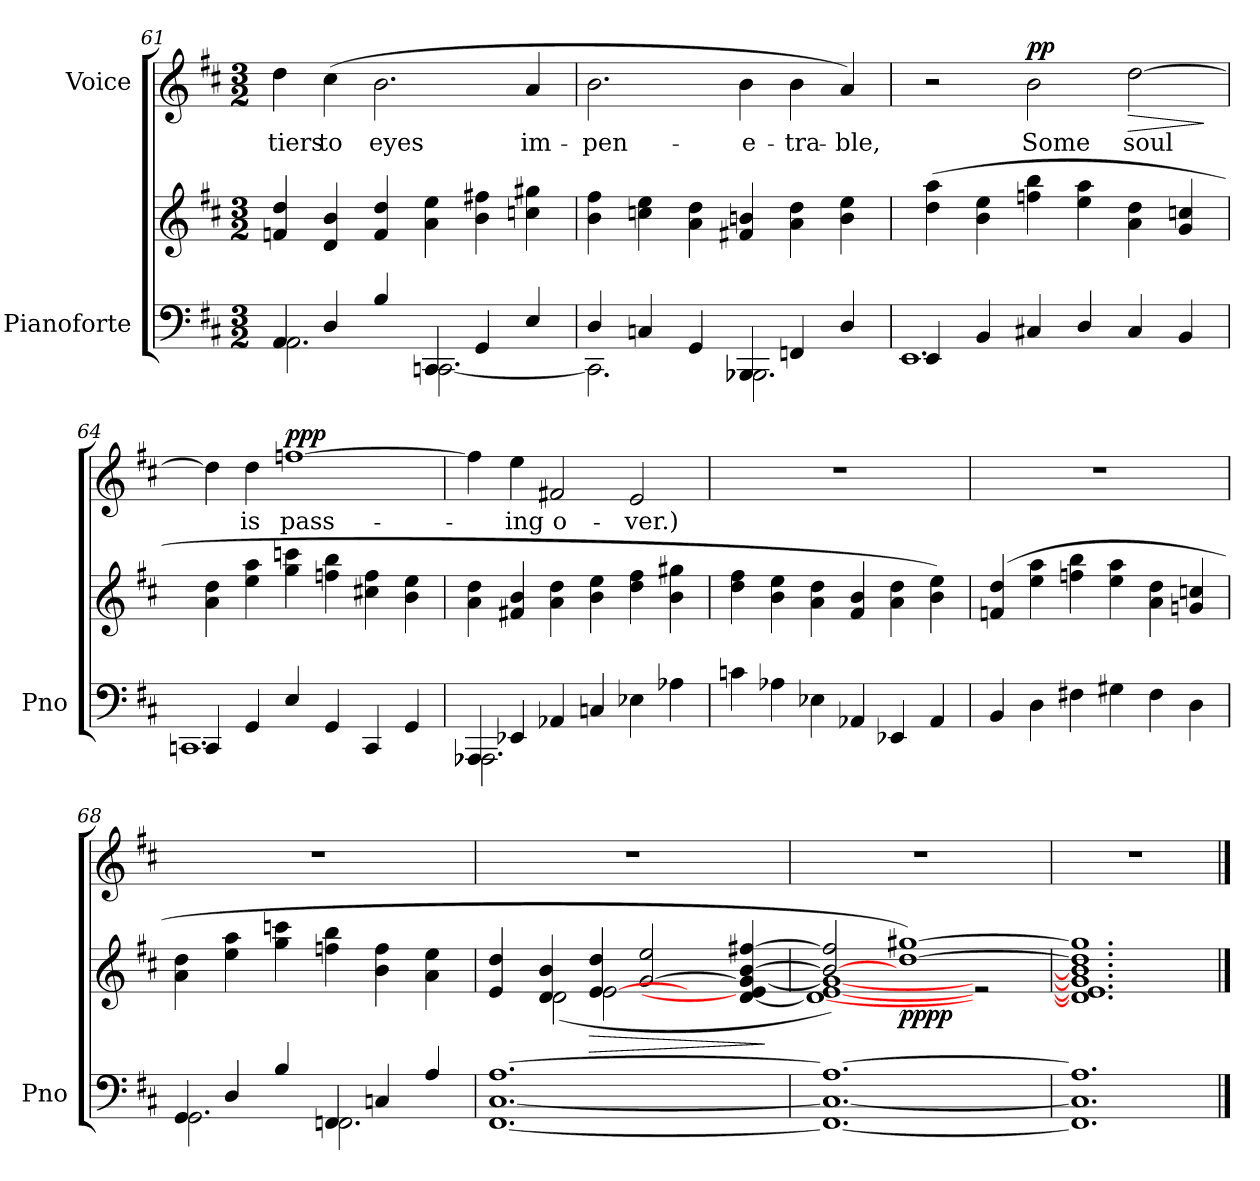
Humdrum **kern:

**kern	**kern	**dynam	**kern	**text	**dynam
*part2	*part2	*part2	*part1	*part1	*part1
*staff3	*staff2	*staff2/3	*staff1	*staff1	*staff1
*I"Pianoforte	*	*	*I"Voice	*	*
*I'Pno	*	*	*	*	*
*clefF4	*clefG2	*	*clefG2	*	*
*k[f#c#]	*k[f#c#]	*	*k[f#c#]	*	*
*M3/2	*M3/2	*	*M3/2	*	*
=61	=61	=61	=61	=61	=61
*^	*	*	*	*	*
!	!	!	!	!	!LO:LY:b	!
4AA/	2.AA\	4fn/ 4dd/	.	4dd\	-tiers	.
!	!	!	!	!	!LO:LY:b	!
4D/	.	4d/ 4b/	.	(>4cc#\	to	.
!	!	!	!	!	!LO:LY:b	!
4B/	.	4f/ 4dd/	.	2.b\	eyes	.
4CCn/	[2.CC\	4a\ 4ee\	.	.	.	.
4GG/	.	4b\ 4ff#X\	.	.	.	.
!	!	!	!	!	!LO:LY:b	!
4E/	.	4ccn\ 4gg#X\	.	4a/	im-	.
=62	=62	=62	=62	=62	=62	=62
!	!	!	!	!	!LO:LY:b	!
4D/	2.CC\]	4b\ 4ff#\	.	2.b\	-pen-	.
4Cn/	.	4ccn\ 4ee\	.	.	.	.
4GG/	.	4a\ 4dd\	.	.	.	.
!	!	!	!	!	!LO:LY:b	!
4BBB-X/	2.BBB-\	4f#X/ 4bn/	.	4b\	-e-	.
!	!	!	!	!	!LO:LY:b	!
4FFn/	.	4a\ 4dd\	.	4b\	-tra-	.
!	!	!	!	!	!LO:LY:b	!
4D/	.	4b\ 4ee\	.	4a/)	-ble,	.
!!LO:LB:g=z
=63	=63	=63	=63	=63	=63	=63
4EE/	1.EE	(>4dd\ 4aa\	.	2r	.	.
4BB/	.	4b\ 4ee\	.	.	.	.
!	!	!	!	!	!LO:LY:b	!LO:DY:a
4C#X/	.	4ffn\ 4bb\	.	2b\	Some	pp
4D/	.	4ee\ 4aa\	.	.	.	.
!	!	!	!	!	!LO:LY:b	!LO:HP:b
4C#/	.	4a\ 4dd\	.	[2dd\	soul	>
4BB/	.	4g/ 4ccn/	.	.	.	.
*v	*v	*	*	*	*	*
.	.	.	.	.	]
=64	=64	=64	=64	=64	=64
*^	*	*	*	*	*
4CCn/	1.CC	4a\ 4dd\	.	4dd\]	.	.
!	!	!	!	!	!LO:LY:b	!
4GG/	.	4ee\ 4aa\	.	4dd\	is	.
!	!	!	!	!	!LO:LY:b	!LO:DY:a
4E/	.	4gg\ 4cccn\	.	[1ffn	pass-	ppp
4GG/	.	4ffn\ 4bb\	.	.	.	.
4CC/	.	4cc#X\ 4ff\	.	.	.	.
4GG/	.	4b\ 4ee\	.	.	.	.
=65	=65	=65	=65	=65	=65	=65
4AAA-X/	2.AAA-\	4a\ 4dd\	.	4ff\]	.	.
!	!	!	!	!	!LO:LY:b	!
4EE-X/	.	4f#X/ 4b/	.	4ee\	-ing	.
!	!	!	!	!	!LO:LY:b	!
4AA-X/	.	4a\ 4dd\	.	2f#X/	o-	.
4Cn/	2.ryy	4b\ 4ee\	.	.	.	.
!	!	!	!	!	!LO:LY:b	!
4E-X\	.	4dd\ 4ff#\	.	2e/	-ver.)	.
4A-X\	.	4b\ 4gg#X\	.	.	.	.
*v	*v	*	*	*	*	*
=66	=66	=66	=66	=66	=66
4cn\	4dd\ 4ff#\	.	1.r	.	.
4A-X\	4b\ 4ee\	.	.	.	.
4E-X\	4a\ 4dd\	.	.	.	.
4AA-X/	4f#/ 4b/	.	.	.	.
4EE-X/	4a\ 4dd\	.	.	.	.
4AA-/	4b\ 4ee\)	.	.	.	.
!!LO:LB:g=z
=67	=67	=67	=67	=67	=67
4BB/	(>4fn/ 4dd/	.	1.r	.	.
4D\	4ee\ 4aa\	.	.	.	.
4F#X\	4ffn\ 4bb\	.	.	.	.
4G#X\	4ee\ 4aa\	.	.	.	.
4F#\	4a\ 4dd\	.	.	.	.
4D\	4gn/ 4ccn/	.	.	.	.
=68	=68	=68	=68	=68	=68
*^	*	*	*	*	*
4GG/	2.GG\	4a\ 4dd\	.	1.r	.	.
4D/	.	4ee\ 4aa\	.	.	.	.
4B/	.	4gg\ 4cccn\	.	.	.	.
4FFn/	2.FF\	4ffn\ 4bb\	.	.	.	.
4Cn/	.	4b\ 4ff\	.	.	.	.
4A/	.	4a\ 4ee\	.	.	.	.
*v	*v	*	*	*	*	*
=69	=69	=69	=69	=69	=69
*	*^	*	*	*	*
*	*	*^	*	*	*	*
[1.FF# [1.C# [1.A	4e/ 4dd/	4ryy	2ryy	.	1.r	.	.
.	4d/ 4b/	(<2d\	.	.	.	.	.
!	!	!	!	!LO:HP:b	!	!	!
.	4e/ 4dd/	.	[2e\	>	.	.	.
.	[2g/ 2ee/	2.ryy	.	.	.	.	.
.	.	.	2ryy	.	.	.	.
.	[4d/ 4e/] 4g/_ [4b/ [4ff#X/	.	.	.	.	.	.
*	*v	*v	*v	*	*	*	*
.	.	]	.	.	.
=70	=70	=70	=70	=70	=70
*	*^	*	*	*	*
1.FF#_ 1.C#_ 1.A_	2b/_ 2ff#/]	1d_ [1e 1g_)	.	1.r	.	.
!	!	!	!LO:DY:b	!	!	!
.	[1dd [1gg#X)	.	pppp	.	.	.
.	.	2r	.	.	.	.
*	*v	*v	*	*	*	*
=71	=71	=71	=71	=71	=71
1.FF#] 1.C#] 1.A]	1.d] 1.e] 1.g] 1.b] 1.dd] 1.gg#]	.	1.r	.	.
==	==	==	==	==	==
*-	*-	*-	*-	*-	*-
